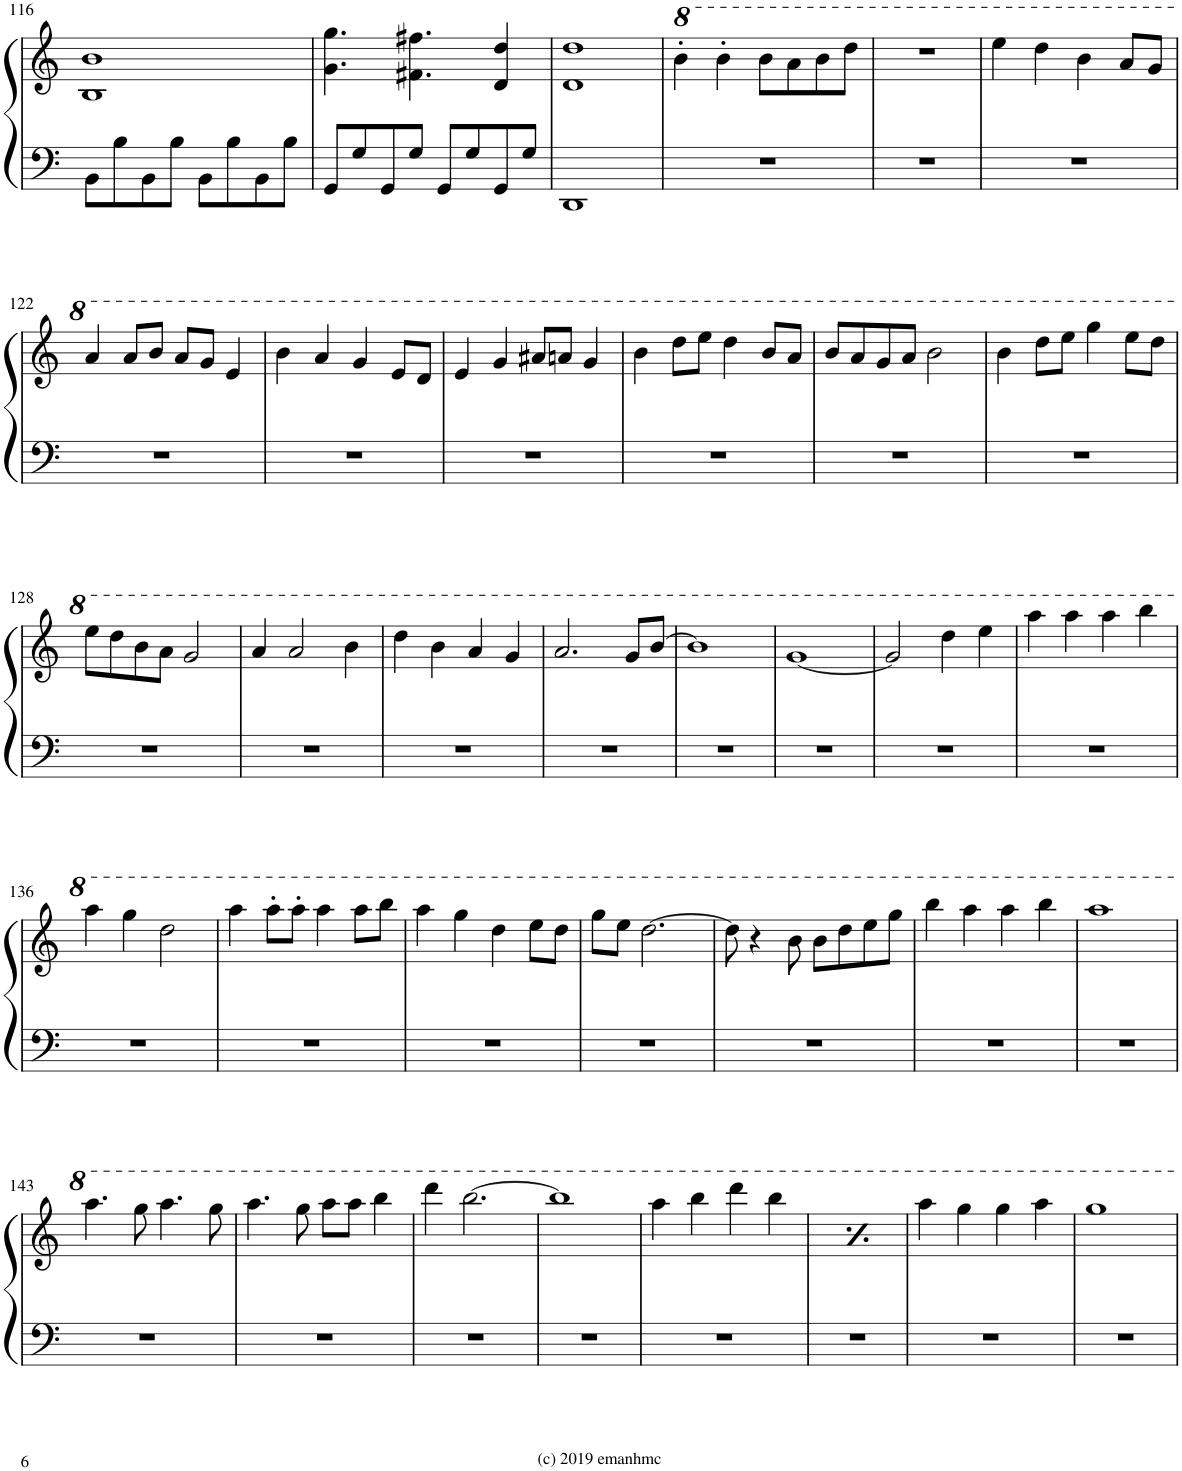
**kern	**kern
*part1	*part1
*staff2	*staff1
*I"Piano	*
*I'Pno.	*
!!LO:PB:g=z
*clefF4	*clefG2
*k[]	*k[]
*M4/4	*M4/4
=116	=116
8BB\L	1B 1b
8B\	.
8BB\	.
8B\J	.
8BB\L	.
8B\	.
8BB\	.
8B\J	.
=117	=117
8GG/L	4.g\ 4.gg\
8G/	.
8GG/	.
8G/J	4.f#X\ 4.ff#X\
8GG/L	.
8G/	.
8GG/	4d/ 4dd/
8G/J	.
=118	=118
1DD	1d 1dd
=119	=119
1r	4bb'\
.	4bb'\
.	8bb\L
.	8aa\
.	8bb\
.	8ddd\J
=120	=120
1r	1r
=121	=121
1r	4eee\
.	4ddd\
.	4bb\
.	8aa/L
.	8gg/J
!!LO:LB:g=z
=122	=122
1r	4aa/
.	8aa/L
.	8bb/J
.	8aa/L
.	8gg/J
.	4ee/
=123	=123
1r	4bb\
.	4aa/
.	4gg/
.	8ee/L
.	8dd/J
=124	=124
1r	4ee/
.	4gg/
.	8aa#X/L
.	8aan/J
.	4gg/
=125	=125
1r	4bb\
.	8ddd\L
.	8eee\J
.	4ddd\
.	8bb/L
.	8aa/J
=126	=126
1r	8bb/L
.	8aa/
.	8gg/
.	8aa/J
.	2bb\
=127	=127
1r	4bb\
.	8ddd\L
.	8eee\J
.	4ggg\
.	8eee\L
.	8ddd\J
!!LO:LB:g=z
=128	=128
1r	8eee\L
.	8ddd\
.	8bb\
.	8aa\J
.	2gg/
=129	=129
1r	4aa/
.	2aa/
.	4bb\
=130	=130
1r	4ddd\
.	4bb\
.	4aa/
.	4gg/
=131	=131
1r	2.aa/
.	8gg/L
.	[8bb/J
=132	=132
1r	1bb]
=133	=133
1r	[1gg
=134	=134
1r	2gg/]
.	4ddd\
.	4eee\
=135	=135
1r	4aaa\
.	4aaa\
.	4aaa\
.	4bbb\
!!LO:LB:g=z
=136	=136
1r	4aaa\
.	4ggg\
.	2ddd\
=137	=137
1r	4aaa\
.	8aaa'\L
.	8aaa'\J
.	4aaa\
.	8aaa\L
.	8bbb\J
=138	=138
1r	4aaa\
.	4ggg\
.	4ddd\
.	8eee\L
.	8ddd\J
=139	=139
1r	8ggg\L
.	8eee\J
.	[2.ddd\
=140	=140
1r	8ddd\]
.	4r
.	8bb\
.	8bb\L
.	8ddd\
.	8eee\
.	8ggg\J
=141	=141
1r	4bbb\
.	4aaa\
.	4aaa\
.	4bbb\
=142	=142
1r	1aaa
!!LO:LB:g=z
=143	=143
1r	4.aaa\
.	8ggg\
.	4.aaa\
.	8ggg\
=144	=144
1r	4.aaa\
.	8ggg\
.	8aaa\L
.	8aaa\J
.	4bbb\
=145	=145
1r	4dddd\
.	[2.bbb\
=146	=146
1r	1bbb]
=147	=147
1r	4aaa\
.	4bbb\
.	4dddd\
.	4bbb\
=148	=148
1r	4aaa\
.	4bbb\
.	4dddd\
.	4bbb\
=149	=149
1r	4aaa\
.	4ggg\
.	4ggg\
.	4aaa\
=150	=150
1r	1ggg
=	=
*-	*-
